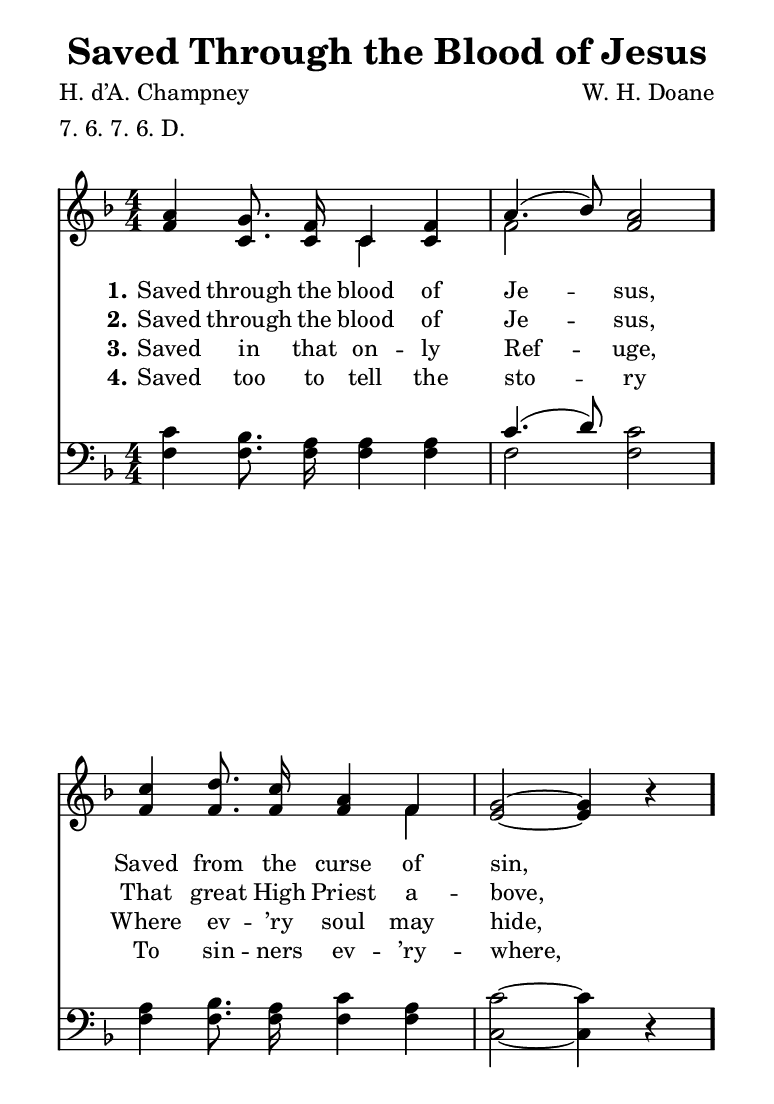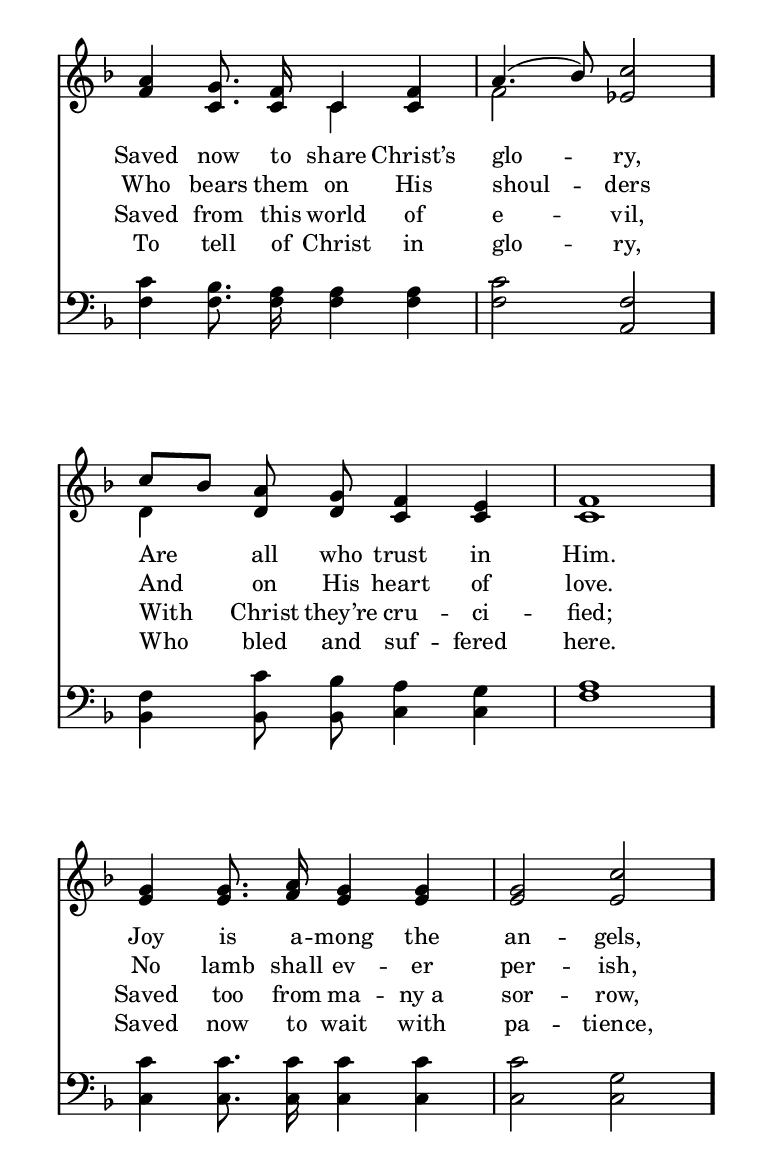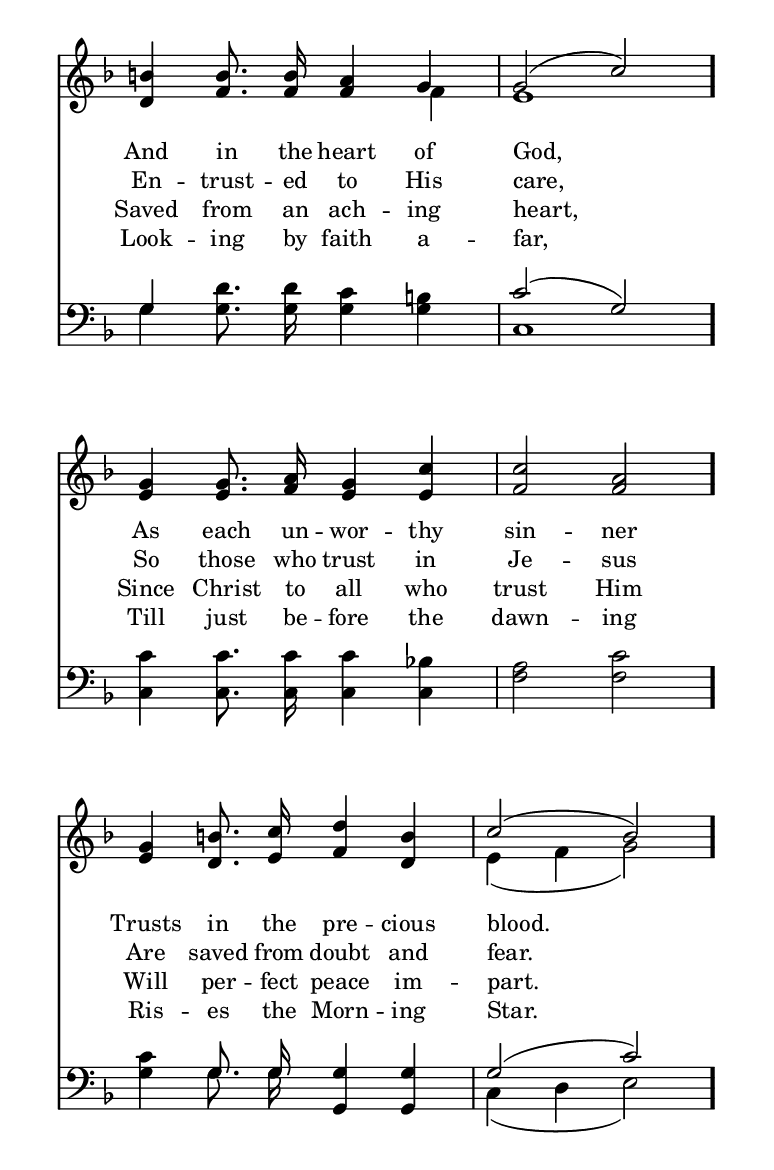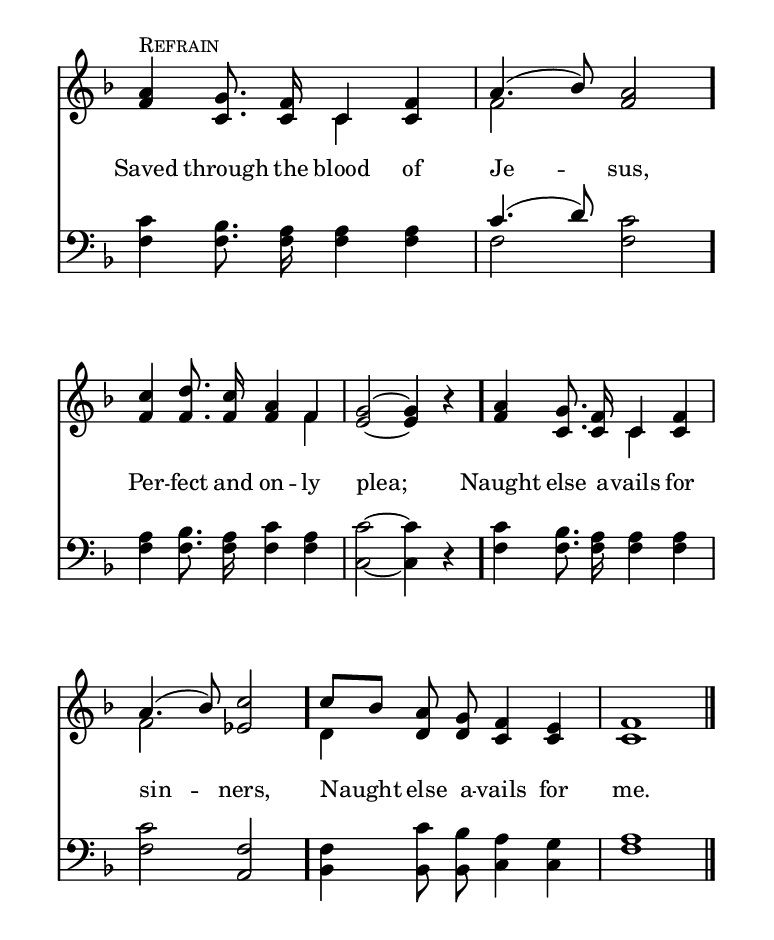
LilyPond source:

\include "common/global.ily"
\paper {
  \include "common/paper.ily"
  ragged-last-bottom = ##t
  systems-per-page = #(cond (is-eogsized 5) (#t #f))
  system-count = #(cond (is-eogsized 6) (#t #f))
}

\header{
  %gospel
  hymnnumber = "114"
  title = "Saved Through the Blood of Jesus"
  tunename = "Heart’s Refuge"
  meter = "7. 6. 7. 6. D."
  poet = "H. d’A. Champney"
  composer = "W. H. Doane"
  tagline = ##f
}

% for fermata in MIDI
ta = { \tempo 4=80 }
tb = { \tempo 4=40 }

global = {
  \include "common/overrides.ily"
  \override Staff.TimeSignature.style = #'numbered
  \time 4/4
  \override Score.MetronomeMark.transparent = ##t % hide all fermata changes too
  \ta
  \key f \major
  \autoBeamOff
}

notesSoprano = {
\global
\relative c'' {

  a4 g8. f16 c4 f | a4.( bes8) a2 |
  c4 d8. c16 a4 f | g2 ~ g4 r4 |

  a4 g8. f16 c4 f | a4.( bes8) c2 |
  c8[ bes] a g f4 e | f1 |

  g4 g8. a16 g4 g | g2 c |
  b4 b8. b16 a4 g | g2( c) |

  g4 g8. a16 g4 c | c2 a |
  g4 b8. c16 d4 b | c2( bes) |

  << s^\markup { \small \caps "Refrain" }
  { a4 g8. f16 c4 f | a4.( bes8) a2 | } >>
  c4 d8. c16 a4 f | g2 ~ g4 r4 |

  a4 g8. f16 c4 f | a4.( bes8) c2 |
  c8[ bes] a g f4 e | f1 |

  \bar "|."

}
}

notesAlto = {
\global
\relative e' {

  f4 c8. c16 c4 c | f2 f |
  f4 f8. f16 f4 f | e2 ~ e4 r4 |

  f4 c8. c16 c4 c | f2 ees |
  d4 d8 d c4 c | c1 |

  e4 e8. f16 e4 e | e2 e |
  d4 f8. f16 f4 f | e1 |

  e4 e8. f16 e4 e | f2 f |
  e4 d8. e16 f4 d | e4( f g2) |

  f4 c8. c16 c4 c | f2 f |
  f4 f8. f16 f4 f | e2 ~ e4 r4 |

  f4 c8. c16 c4 c | f2 ees |
  d4 d8 d c4 c | c1 |

}
}

notesTenor = {
\global
\relative a {

  c4 bes8. a16 a4 a | c4.( d8) c2 |
  a4 bes8. a16 c4 a | c2 ~ c4 r4 |

  c4 bes8. a16 a4 a | c2 f, |
  f4 c'8 bes a4 g | a1 |

  c4 c8. c16 c4 c | c2 g |
  g4 d'8. d16 c4 b | c2( g) |

  c4 c8. c16 c4 bes! | a2 c |
  c4 g8. g16 g4 g | g2( c) |

  c4 bes8. a16 a4 a | c4.( d8) c2 |
  a4 bes8. a16 c4 a | c2 ~ c4 r4 |

  c4 bes8. a16 a4 a | c2 f, |
  f4 c'8 bes a4 g | a1 |

}
}

notesBass = {
\global
\relative f {

  f4 f8. f16 f4 f | f2 f |
  f4 f8. f16 f4 f | c2 ~ c4 r4 |

  f4 f8. f16 f4 f | f2 a, |
  bes4 bes8 bes c4 c | f1 |

  c4 c8. c16 c4 c | c2 c |
  g'4 g8. g16 g4 g | c,1 |

  c4 c8. c16 c4 c | f2 f |
  g4 g8. g16 g,4 g | c4( d e2) |

  f4 f8. f16 f4 f | f2 f |
  f4 f8. f16 f4 f | c2 ~ c4 r4 |

  f4 f8. f16 f4 f | f2 a, |
  bes4 bes8 bes c4 c | f1 |

}
}

Refrain = \lyricmode {

Saved through the blood of Je -- sus, \bar "."
Per -- fect and on -- ly plea; \bar "."
Naught else a -- vails for sin -- ners, \bar "."
Naught else a -- vails for me. \bar "."

}

wordsA = \lyricmode {
\set stanza = "1."

Saved through the blood of Je -- sus, \bar "."
Saved from the curse of sin, \bar "."
Saved now to share Christ’s glo -- ry, \bar "."
Are all who trust in Him. \bar "."
Joy is a -- mong the an -- gels, \bar "."
And in the heart of God, \bar "."
As each un -- wor -- thy sin -- ner \bar "."
Trusts in the pre -- cious blood. \bar "."

}

wordsB = \lyricmode {
\set stanza = "2."

Saved through the blood of Je -- sus,
That great High Priest a -- bove,
Who bears them on His shoul -- ders
And on His heart of love.
No lamb shall ev -- er per -- ish,
En -- trust -- ed to His care,
So those who trust in Je -- sus
Are saved from doubt and fear.

\Refrain

}

wordsC = \lyricmode {
\set stanza = "3."

Saved in that on -- ly Ref -- uge,
Where ev -- ’ry soul may hide,
Saved from this world of e -- vil,
With Christ they’re cru -- ci -- fied;
Saved too from ma -- ny_a sor -- row,
Saved from an ach -- ing heart,
Since Christ to all who trust Him
Will per -- fect peace im -- part.

}

wordsD = \lyricmode {
\set stanza = "4."

Saved too to tell the sto -- ry
To sin -- ners ev -- ’ry -- where,
To tell of Christ in glo -- ry,
Who bled and suf -- fered here.
Saved now to wait with pa -- tience,
Look -- ing by faith a -- far,
Till just be -- fore the dawn -- ing
Ris -- es the Morn -- ing Star.

}

\score {
  \context ChoirStaff <<
    \context Staff = upper <<
      \set Staff.autoBeaming = ##f
      \set ChoirStaff.systemStartDelimiter = #'SystemStartBar
      \set ChoirStaff.printPartCombineTexts = ##f
      \partcombine #'(2 . 9) \notesSoprano \notesAlto
      \context NullVoice = sopranos { \voiceOne << \notesSoprano >> }
      \context NullVoice = altos { \voiceTwo << \notesAlto >> }
      \context Lyrics = one   \lyricsto sopranos \wordsA
      \context Lyrics = two   \lyricsto sopranos \wordsB
      \context Lyrics = three \lyricsto sopranos \wordsC
      \context Lyrics = four  \lyricsto sopranos \wordsD
    >>
    \context Staff = men <<
      \set Staff.autoBeaming = ##f
      \clef bass
      \set ChoirStaff.printPartCombineTexts = ##f
      \partcombine #'(2 . 9) \notesTenor \notesBass
      \context NullVoice = tenors { \voiceOne << \notesTenor >> }
      \context NullVoice = basses { \voiceTwo << \notesBass >> }
    >>
  >>
  \layout {
    \include "common/layout.ily"
  }
  \midi{
    \include "common/midi.ily"
  }
}

\version "2.19.49"  % necessary for upgrading to future LilyPond versions.

% vi:set et ts=2 sw=2 ai nocindent syntax=lilypond:
